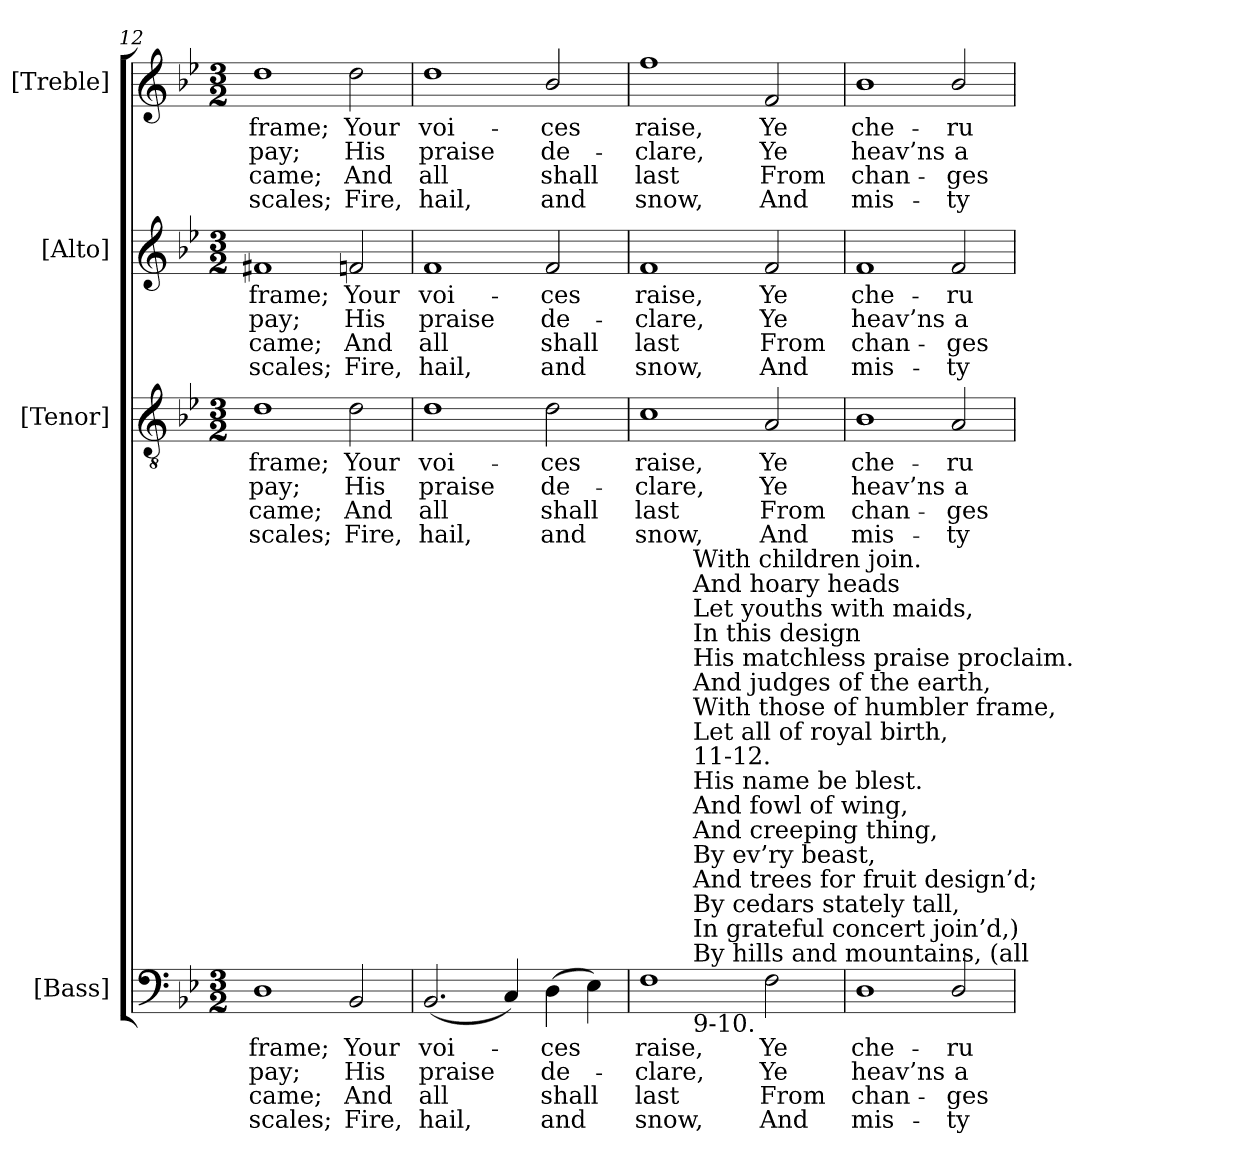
**kern	**text	**text	**text	**text	**kern	**text	**text	**text	**text	**kern	**text	**text	**text	**text	**kern	**text	**text	**text	**text
*part4	*part4	*part4	*part4	*part4	*part3	*part3	*part3	*part3	*part3	*part2	*part2	*part2	*part2	*part2	*part1	*part1	*part1	*part1	*part1
*staff4	*staff4	*staff4	*staff4	*staff4	*staff3	*staff3	*staff3	*staff3	*staff3	*staff2	*staff2	*staff2	*staff2	*staff2	*staff1	*staff1	*staff1	*staff1	*staff1
*I"[Bass]	*	*	*	*	*I"[Tenor]	*	*	*	*	*I"[Alto]	*	*	*	*	*I"[Treble]	*	*	*	*
*clefF4	*	*	*	*	*clefGv2	*	*	*	*	*clefG2	*	*	*	*	*clefG2	*	*	*	*
*	*	*	*	*	*ITrd7c12	*	*	*	*	*	*	*	*	*	*	*	*	*	*
*k[b-e-]	*	*	*	*	*k[b-e-]	*	*	*	*	*k[b-e-]	*	*	*	*	*k[b-e-]	*	*	*	*
*g:	*	*	*	*	*g:	*	*	*	*	*g:	*	*	*	*	*g:	*	*	*	*
*M3/2	*	*	*	*	*M3/2	*	*	*	*	*M3/2	*	*	*	*	*M3/2	*	*	*	*
=12	=12	=12	=12	=12	=12	=12	=12	=12	=12	=12	=12	=12	=12	=12	=12	=12	=12	=12	=12
!	!LO:LY:b:color=#000000	!LO:LY:b:color=#000000	!LO:LY:b:color=#000000	!LO:LY:b:color=#000000	!	!	!	!	!	!	!	!	!	!	!	!	!	!	!
!	!	!	!	!	!	!LO:LY:b:color=#000000	!LO:LY:b:color=#000000	!LO:LY:b:color=#000000	!LO:LY:b:color=#000000	!	!	!	!	!	!	!	!	!	!
!	!	!	!	!	!	!	!	!	!	!	!LO:LY:b:color=#000000	!LO:LY:b:color=#000000	!LO:LY:b:color=#000000	!LO:LY:b:color=#000000	!	!	!	!	!
!	!	!	!	!	!	!	!	!	!	!	!	!	!	!	!	!LO:LY:b:color=#000000	!LO:LY:b:color=#000000	!LO:LY:b:color=#000000	!LO:LY:b:color=#000000
1Di	frame;	pay;	came;	scales;	1Di	frame;	pay;	came;	scales;	1f#Xi	frame;	pay;	came;	scales;	1ddi	frame;	pay;	came;	scales;
!	!LO:LY:b:color=#000000	!LO:LY:b:color=#000000	!LO:LY:b:color=#000000	!LO:LY:b:color=#000000	!	!	!	!	!	!	!	!	!	!	!	!	!	!	!
!	!	!	!	!	!	!LO:LY:b:color=#000000	!LO:LY:b:color=#000000	!LO:LY:b:color=#000000	!LO:LY:b:color=#000000	!	!	!	!	!	!	!	!	!	!
!	!	!	!	!	!	!	!	!	!	!	!LO:LY:b:color=#000000	!LO:LY:b:color=#000000	!LO:LY:b:color=#000000	!LO:LY:b:color=#000000	!	!	!	!	!
!	!	!	!	!	!	!	!	!	!	!	!	!	!	!	!	!LO:LY:b:color=#000000	!LO:LY:b:color=#000000	!LO:LY:b:color=#000000	!LO:LY:b:color=#000000
2BB-i/	Your	His	And	Fire,	2Di\	Your	His	And	Fire,	2fni/	Your	His	And	Fire,	2ddi\	Your	His	And	Fire,
=13	=13	=13	=13	=13	=13	=13	=13	=13	=13	=13	=13	=13	=13	=13	=13	=13	=13	=13	=13
!	!LO:LY:b:color=#000000	!LO:LY:b:color=#000000	!LO:LY:b:color=#000000	!LO:LY:b:color=#000000	!	!	!	!	!	!	!	!	!	!	!	!	!	!	!
!	!	!	!	!	!	!LO:LY:b:color=#000000	!LO:LY:b:color=#000000	!LO:LY:b:color=#000000	!LO:LY:b:color=#000000	!	!	!	!	!	!	!	!	!	!
!	!	!	!	!	!	!	!	!	!	!	!LO:LY:b:color=#000000	!LO:LY:b:color=#000000	!LO:LY:b:color=#000000	!LO:LY:b:color=#000000	!	!	!	!	!
!	!	!	!	!	!	!	!	!	!	!	!	!	!	!	!	!LO:LY:b:color=#000000	!LO:LY:b:color=#000000	!LO:LY:b:color=#000000	!LO:LY:b:color=#000000
(2.BB-i/	voi-	praise	all	hail,	1Di	voi-	praise	all	hail,	1fi	voi-	praise	all	hail,	1ddi	voi-	praise	all	hail,
4Ci/)	.	.	.	.	.	.	.	.	.	.	.	.	.	.	.	.	.	.	.
!	!LO:LY:b:color=#000000	!LO:LY:b:color=#000000	!LO:LY:b:color=#000000	!LO:LY:b:color=#000000	!	!	!	!	!	!	!	!	!	!	!	!	!	!	!
!	!	!	!	!	!	!LO:LY:b:color=#000000	!LO:LY:b:color=#000000	!LO:LY:b:color=#000000	!LO:LY:b:color=#000000	!	!	!	!	!	!	!	!	!	!
!	!	!	!	!	!	!	!	!	!	!	!LO:LY:b:color=#000000	!LO:LY:b:color=#000000	!LO:LY:b:color=#000000	!LO:LY:b:color=#000000	!	!	!	!	!
!	!	!	!	!	!	!	!	!	!	!	!	!	!	!	!	!LO:LY:b:color=#000000	!LO:LY:b:color=#000000	!LO:LY:b:color=#000000	!LO:LY:b:color=#000000
(4Di\	-ces	de-	shall	and	2Di\	-ces	de-	shall	and	2fi/	-ces	de-	shall	and	2b-i/	-ces	de-	shall	and
4E-i\)	.	.	.	.	.	.	.	.	.	.	.	.	.	.	.	.	.	.	.
!!LO:PB:g=z
=14	=14	=14	=14	=14	=14	=14	=14	=14	=14	=14	=14	=14	=14	=14	=14	=14	=14	=14	=14
!	!LO:LY:b:color=#000000	!LO:LY:b:color=#000000	!LO:LY:b:color=#000000	!LO:LY:b:color=#000000	!	!	!	!	!	!	!	!	!	!	!	!	!	!	!
!	!	!	!	!	!	!LO:LY:b:color=#000000	!LO:LY:b:color=#000000	!LO:LY:b:color=#000000	!LO:LY:b:color=#000000	!	!	!	!	!	!	!	!	!	!
!	!	!	!	!	!	!	!	!	!	!	!LO:LY:b:color=#000000	!LO:LY:b:color=#000000	!LO:LY:b:color=#000000	!LO:LY:b:color=#000000	!	!	!	!	!
!LO:TX:b:t=Notes&colon;	!	!	!	!	!	!	!	!	!	!	!	!	!	!	!	!	!	!	!
!LO:TX:t=Only the first stanza of the text is given in the source&colon; the remainder of the psalm has here been added editorially.	!	!	!	!	!	!	!	!	!	!	!	!	!	!	!	!	!	!	!
!LO:TX:t=The alto and tenor parts are printed in the alto and tenor clefs respectively in the source.	!	!	!	!	!	!	!	!	!	!	!	!	!	!	!	!	!	!	!
!	!	!	!	!	!	!	!	!	!	!	!	!	!	!	!	!LO:LY:b:color=#000000	!LO:LY:b:color=#000000	!LO:LY:b:color=#000000	!LO:LY:b:color=#000000
*^	*	*	*	*	*	*	*	*	*	*	*	*	*	*	*	*	*	*	*
1Fi	4.ryy	raise,	-clare,	last	snow,	1Ci	raise,	-clare,	last	snow,	1fi	raise,	-clare,	last	snow,	1ffi	raise,	-clare,	last	snow,
!	!LO:TX:b:t=9-10.	!	!	!	!	!	!	!	!	!	!	!	!	!	!	!	!	!	!	!
!	!LO:TX:t=By hills and mountains, (all	!	!	!	!	!	!	!	!	!	!	!	!	!	!	!	!	!	!	!
!	!LO:TX:t=In grateful concert join’d,)	!	!	!	!	!	!	!	!	!	!	!	!	!	!	!	!	!	!	!
!	!LO:TX:t=By cedars stately tall,	!	!	!	!	!	!	!	!	!	!	!	!	!	!	!	!	!	!	!
!	!LO:TX:t=And trees for fruit design’d;	!	!	!	!	!	!	!	!	!	!	!	!	!	!	!	!	!	!	!
!	!LO:TX:t=By ev’ry beast,	!	!	!	!	!	!	!	!	!	!	!	!	!	!	!	!	!	!	!
!	!LO:TX:t=And creeping thing,	!	!	!	!	!	!	!	!	!	!	!	!	!	!	!	!	!	!	!
!	!LO:TX:t=And fowl of wing,	!	!	!	!	!	!	!	!	!	!	!	!	!	!	!	!	!	!	!
!	!LO:TX:t=His name be blest.	!	!	!	!	!	!	!	!	!	!	!	!	!	!	!	!	!	!	!
!	!LO:TX:t=11-12.	!	!	!	!	!	!	!	!	!	!	!	!	!	!	!	!	!	!	!
!	!LO:TX:t=Let all of royal birth,	!	!	!	!	!	!	!	!	!	!	!	!	!	!	!	!	!	!	!
!	!LO:TX:t=With those of humbler frame,	!	!	!	!	!	!	!	!	!	!	!	!	!	!	!	!	!	!	!
!	!LO:TX:t=And judges of the earth,	!	!	!	!	!	!	!	!	!	!	!	!	!	!	!	!	!	!	!
!	!LO:TX:t=His matchless praise proclaim.	!	!	!	!	!	!	!	!	!	!	!	!	!	!	!	!	!	!	!
!	!LO:TX:t=In this design	!	!	!	!	!	!	!	!	!	!	!	!	!	!	!	!	!	!	!
!	!LO:TX:t=Let youths with maids,	!	!	!	!	!	!	!	!	!	!	!	!	!	!	!	!	!	!	!
!	!LO:TX:t=And hoary heads	!	!	!	!	!	!	!	!	!	!	!	!	!	!	!	!	!	!	!
!	!LO:TX:t=With children join.	!	!	!	!	!	!	!	!	!	!	!	!	!	!	!	!	!	!	!
.	1ryy	.	.	.	.	.	.	.	.	.	.	.	.	.	.	.	.	.	.	.
!	!	!LO:LY:b:color=#000000	!LO:LY:b:color=#000000	!LO:LY:b:color=#000000	!LO:LY:b:color=#000000	!	!	!	!	!	!	!	!	!	!	!	!	!	!	!
!	!	!	!	!	!	!	!LO:LY:b:color=#000000	!LO:LY:b:color=#000000	!LO:LY:b:color=#000000	!LO:LY:b:color=#000000	!	!	!	!	!	!	!	!	!	!
!	!	!	!	!	!	!	!	!	!	!	!	!LO:LY:b:color=#000000	!LO:LY:b:color=#000000	!LO:LY:b:color=#000000	!LO:LY:b:color=#000000	!	!	!	!	!
!	!	!	!	!	!	!	!	!	!	!	!	!	!	!	!	!	!LO:LY:b:color=#000000	!LO:LY:b:color=#000000	!LO:LY:b:color=#000000	!LO:LY:b:color=#000000
2Fi\	.	Ye	Ye	From	And	2AAi/	Ye	Ye	From	And	2fi/	Ye	Ye	From	And	2fi/	Ye	Ye	From	And
.	8ryy	.	.	.	.	.	.	.	.	.	.	.	.	.	.	.	.	.	.	.
*v	*v	*	*	*	*	*	*	*	*	*	*	*	*	*	*	*	*	*	*	*
=15	=15	=15	=15	=15	=15	=15	=15	=15	=15	=15	=15	=15	=15	=15	=15	=15	=15	=15	=15
*^	*	*	*	*	*	*	*	*	*	*	*	*	*	*	*	*	*	*	*
!	!	!LO:LY:b:color=#000000	!LO:LY:b:color=#000000	!LO:LY:b:color=#000000	!LO:LY:b:color=#000000	!	!	!	!	!	!	!	!	!	!	!	!	!	!	!
*v	*v	*	*	*	*	*	*	*	*	*	*	*	*	*	*	*	*	*	*	*
*^	*	*	*	*	*	*	*	*	*	*	*	*	*	*	*	*	*	*	*
!	!	!	!	!	!	!	!LO:LY:b:color=#000000	!LO:LY:b:color=#000000	!LO:LY:b:color=#000000	!LO:LY:b:color=#000000	!	!	!	!	!	!	!	!	!	!
*v	*v	*	*	*	*	*	*	*	*	*	*	*	*	*	*	*	*	*	*	*
*^	*	*	*	*	*	*	*	*	*	*	*	*	*	*	*	*	*	*	*
!	!	!	!	!	!	!	!	!	!	!	!	!LO:LY:b:color=#000000	!LO:LY:b:color=#000000	!LO:LY:b:color=#000000	!LO:LY:b:color=#000000	!	!	!	!	!
*v	*v	*	*	*	*	*	*	*	*	*	*	*	*	*	*	*	*	*	*	*
*^	*	*	*	*	*	*	*	*	*	*	*	*	*	*	*	*	*	*	*
!	!	!	!	!	!	!	!	!	!	!	!	!	!	!	!	!	!LO:LY:b:color=#000000	!LO:LY:b:color=#000000	!LO:LY:b:color=#000000	!LO:LY:b:color=#000000
*v	*v	*	*	*	*	*	*	*	*	*	*	*	*	*	*	*	*	*	*	*
1Di	che-	heav’ns	chan-	-mis-	1BB-i	che-	heav’ns	chan-	-mis-	1fi	che-	heav’ns	chan-	-mis-	1b-i	che-	heav’ns	chan-	-mis-
!	!LO:LY:b:color=#000000	!LO:LY:b:color=#000000	!LO:LY:b:color=#000000	!LO:LY:b:color=#000000	!	!	!	!	!	!	!	!	!	!	!	!	!	!	!
!	!	!	!	!	!	!LO:LY:b:color=#000000	!LO:LY:b:color=#000000	!LO:LY:b:color=#000000	!LO:LY:b:color=#000000	!	!	!	!	!	!	!	!	!	!
!	!	!	!	!	!	!	!	!	!	!	!LO:LY:b:color=#000000	!LO:LY:b:color=#000000	!LO:LY:b:color=#000000	!LO:LY:b:color=#000000	!	!	!	!	!
!	!	!	!	!	!	!	!	!	!	!	!	!	!	!	!	!LO:LY:b:color=#000000	!LO:LY:b:color=#000000	!LO:LY:b:color=#000000	!LO:LY:b:color=#000000
2Di/	-ru-	a-	-ges	ty	2AAi/	-ru-	a-	-ges	ty	2fi/	-ru-	a-	-ges	ty	2b-i/	-ru-	a-	-ges	ty
=	=	=	=	=	=	=	=	=	=	=	=	=	=	=	=	=	=	=	=
*-	*-	*-	*-	*-	*-	*-	*-	*-	*-	*-	*-	*-	*-	*-	*-	*-	*-	*-	*-
